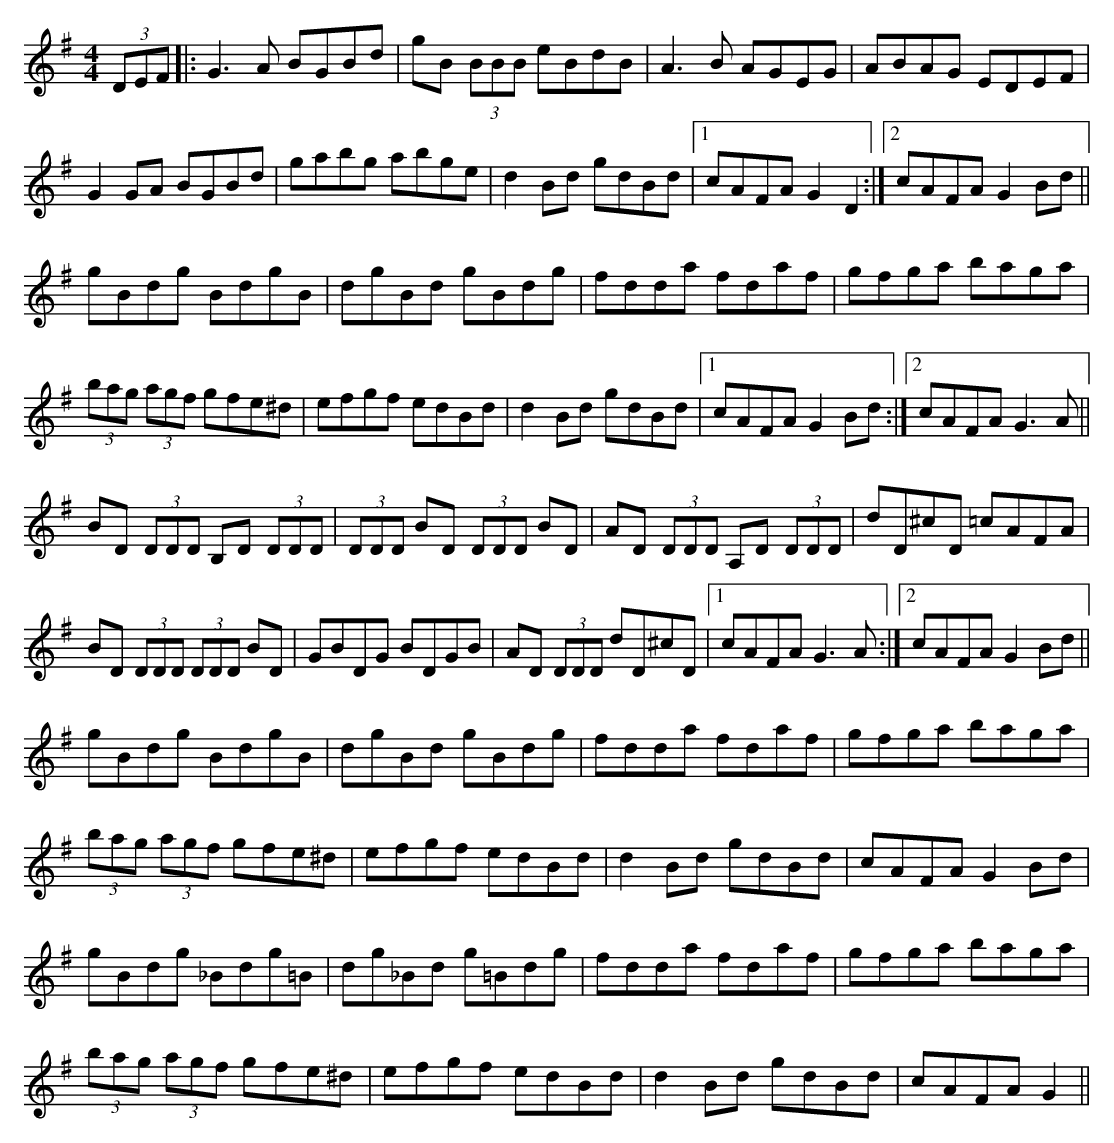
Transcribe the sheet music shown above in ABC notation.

X:1
M:4/4
K:G
(3DEF|:G3A BGBd|gB (3BBB eBdB|A3B AGEG|ABAG EDEF|
G2 GA BGBd|gabg abge|d2 Bd gdBd|1 cAFA G2 D2:|2 cAFA G2 Bd||
gBdg BdgB|dgBd gBdg|fdda fdaf|gfga baga|
(3bag (3agf gfe^d|efgf edBd|d2 Bd gdBd|1 cAFA G2 Bd:|2 cAFA G3A||
BD (3DDD B,D (3DDD|(3DDD BD (3DDD BD|AD (3DDD A,D (3DDD|dD^cD =cAFA|
BD (3DDD (3DDD BD|GBDG BDGB|AD (3DDD dD^cD|1 cAFA G3A:|2 cAFA G2 Bd||
gBdg BdgB|dgBd gBdg|fdda fdaf|gfga baga|
(3bag (3agf gfe^d|efgf edBd|d2 Bd gdBd|cAFA G2 Bd|
gBdg _Bdg=B|dg_Bd g=Bdg|fdda fdaf|gfga baga|
(3bag (3agf gfe^d|efgf edBd|d2 Bd gdBd|cAFA G2||
